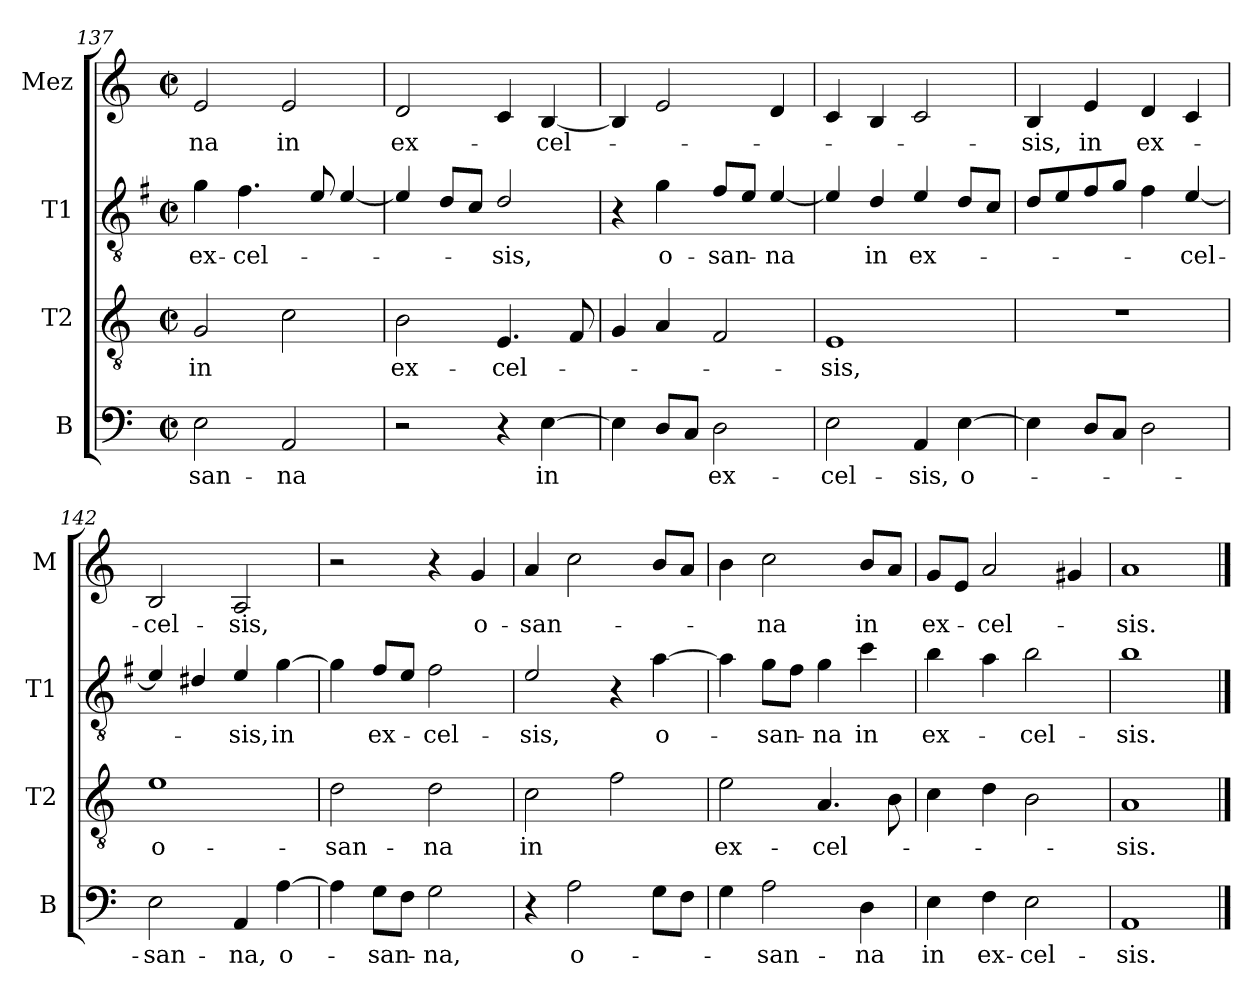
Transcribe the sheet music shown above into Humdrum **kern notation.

**kern	**text	**kern	**text	**kern	**text	**kern	**text
*part4	*part4	*part3	*part3	*part2	*part2	*part1	*part1
*staff4	*staff4	*staff3	*staff3	*staff2	*staff2	*staff1	*staff1
*I"B	*	*I"T2	*	*I"T1	*	*I"Mez	*
*I'B	*	*I'T2	*	*I'T1	*	*I'M	*
*clefF4	*	*clefGv2	*	*clefGv2	*	*clefG2	*
*	*	*	*	*ITrd4c7	*	*	*
*k[]	*	*k[]	*	*k[]	*	*k[]	*
*M2/2	*	*M2/2	*	*M2/2	*	*M2/2	*
*met(c|)	*	*met(c|)	*	*met(c|)	*	*met(c|)	*
=137	=137	=137	=137	=137	=137	=137	=137
!	!LO:LY:b	!	!LO:LY:b	!	!LO:LY:b	!	!LO:LY:b
2E\	-san-	2G/	in	4c\	ex-	2e/	-na
!	!	!	!	!	!LO:LY:b	!	!
.	.	.	.	4.B\	-cel-	.	.
!	!LO:LY:b	!	!	!	!	!	!LO:LY:b
2AA/	-na	2c\	.	.	.	2e/	in
.	.	.	.	8A/	.	.	.
.	.	.	.	[4A/	.	.	.
!!LO:PB:g=z
=138	=138	=138	=138	=138	=138	=138	=138
!	!	!	!LO:LY:b	!	!	!	!LO:LY:b
2r	.	2B\	ex-	4A/]	.	2d/	ex-
.	.	.	.	8G/L	.	.	.
.	.	.	.	8F/J	.	.	.
!	!	!	!LO:LY:b	!	!LO:LY:b	!	!
4r	.	4.E/	-cel-	2G/	-sis,	4c/	.
!	!LO:LY:b	!	!	!	!	!	!LO:LY:b
[4E\	in	.	.	.	.	[4B/	-cel-
.	.	8F/	.	.	.	.	.
=139	=139	=139	=139	=139	=139	=139	=139
4E\]	.	4G/	.	4r	.	4B/]	.
!	!	!	!	!	!LO:LY:b	!	!
8D/L	.	4A/	.	4c\	o-	2e/	.
8C/J	.	.	.	.	.	.	.
!	!LO:LY:b	!	!	!	!LO:LY:b	!	!
2D\	ex-	2F/	.	8B/L	-san-	.	.
.	.	.	.	8A/J	.	.	.
!	!	!	!	!	!LO:LY:b	!	!
.	.	.	.	[4A/	-na	4d/	.
=140	=140	=140	=140	=140	=140	=140	=140
!	!LO:LY:b	!	!LO:LY:b	!	!	!	!
2E\	-cel-	1E	-sis,	4A/]	.	4c/	.
!	!	!	!	!	!LO:LY:b	!	!
.	.	.	.	4G/	in	4B/	.
!	!LO:LY:b	!	!	!	!LO:LY:b	!	!
4AA/	-sis,	.	.	4A/	ex-	2c/	.
!	!LO:LY:b	!	!	!	!	!	!
[4E\	o-	.	.	8G/L	.	.	.
.	.	.	.	8F/J	.	.	.
=141	=141	=141	=141	=141	=141	=141	=141
!	!	!	!	!	!	!	!LO:LY:b
4E\]	.	1r	.	8G/L	.	4B/	-sis,
.	.	.	.	8A/	.	.	.
!	!	!	!	!	!	!	!LO:LY:b
8D/L	.	.	.	8B/	.	4e/	in
8C/J	.	.	.	8c/J	.	.	.
!	!	!	!	!	!	!	!LO:LY:b
2D\	.	.	.	4B\	.	4d/	ex-
!	!	!	!	!	!LO:LY:b	!	!
.	.	.	.	[4A/	-cel-	4c/	.
=142	=142	=142	=142	=142	=142	=142	=142
!	!LO:LY:b	!	!LO:LY:b	!	!	!	!LO:LY:b
2E\	-san-	1e	o-	4A/]	.	2B/	-cel-
.	.	.	.	4G#X/	.	.	.
!	!LO:LY:b	!	!	!	!LO:LY:b	!	!LO:LY:b
4AA/	-na,	.	.	4A/	-sis,	2A/	-sis,
!	!LO:LY:b	!	!	!	!LO:LY:b	!	!
[4A\	o-	.	.	[4c\	in	.	.
!!LO:LB:g=z
=143	=143	=143	=143	=143	=143	=143	=143
!	!	!	!LO:LY:b	!	!	!	!
4A\]	.	2d\	-san-	4c\]	.	2r	.
!	!LO:LY:b	!	!	!	!LO:LY:b	!	!
8G\L	san-	.	.	8B/L	ex-	.	.
8F\J	.	.	.	8A/J	.	.	.
!	!LO:LY:b	!	!LO:LY:b	!	!LO:LY:b	!	!
2G\	-na,	2d\	-na	2B\	-cel-	4r	.
!	!	!	!	!	!	!	!LO:LY:b
.	.	.	.	.	.	4g/	o-
=144	=144	=144	=144	=144	=144	=144	=144
!	!	!	!LO:LY:b	!	!LO:LY:b	!	!LO:LY:b
4r	.	2c\	in	2A/	-sis,	4a/	-san-
!	!LO:LY:b	!	!	!	!	!	!
2A\	o-	.	.	.	.	2cc\	.
.	.	2f\	.	4r	.	.	.
!	!	!	!	!	!LO:LY:b	!	!
8G\L	.	.	.	[4d\	o-	8b/L	.
8F\J	.	.	.	.	.	8a/J	.
=145	=145	=145	=145	=145	=145	=145	=145
!	!	!	!LO:LY:b	!	!	!	!
4G\	.	2e\	ex-	4d\]	.	4b\	.
!	!LO:LY:b	!	!	!	!LO:LY:b	!	!LO:LY:b
2A\	-san-	.	.	8c\L	-san-	2cc\	-na
.	.	.	.	8B\J	.	.	.
!	!	!	!LO:LY:b	!	!LO:LY:b	!	!
.	.	4.A/	-cel-	4c\	-na	.	.
!	!LO:LY:b	!	!	!	!LO:LY:b	!	!LO:LY:b
4D\	-na	.	.	4f\	in	8b/L	in
.	.	8B\	.	.	.	8a/J	.
=146	=146	=146	=146	=146	=146	=146	=146
!	!LO:LY:b	!	!	!	!LO:LY:b	!	!LO:LY:b
4E\	in	4c\	.	4e\	ex-	8g/L	ex-
.	.	.	.	.	.	8e/J	.
!	!LO:LY:b	!	!	!	!	!	!LO:LY:b
4F\	ex-	4d\	.	4d\	.	2a/	-cel-
!	!LO:LY:b	!	!	!	!LO:LY:b	!	!
2E\	-cel-	2B\	.	2e\	-cel-	.	.
.	.	.	.	.	.	4g#X/	.
=147	=147	=147	=147	=147	=147	=147	=147
!	!LO:LY:b	!	!LO:LY:b	!	!LO:LY:b	!	!LO:LY:b
1AA	-sis.	1A	-sis.	1e	-sis.	1a	-sis.
==	==	==	==	==	==	==	==
*-	*-	*-	*-	*-	*-	*-	*-
